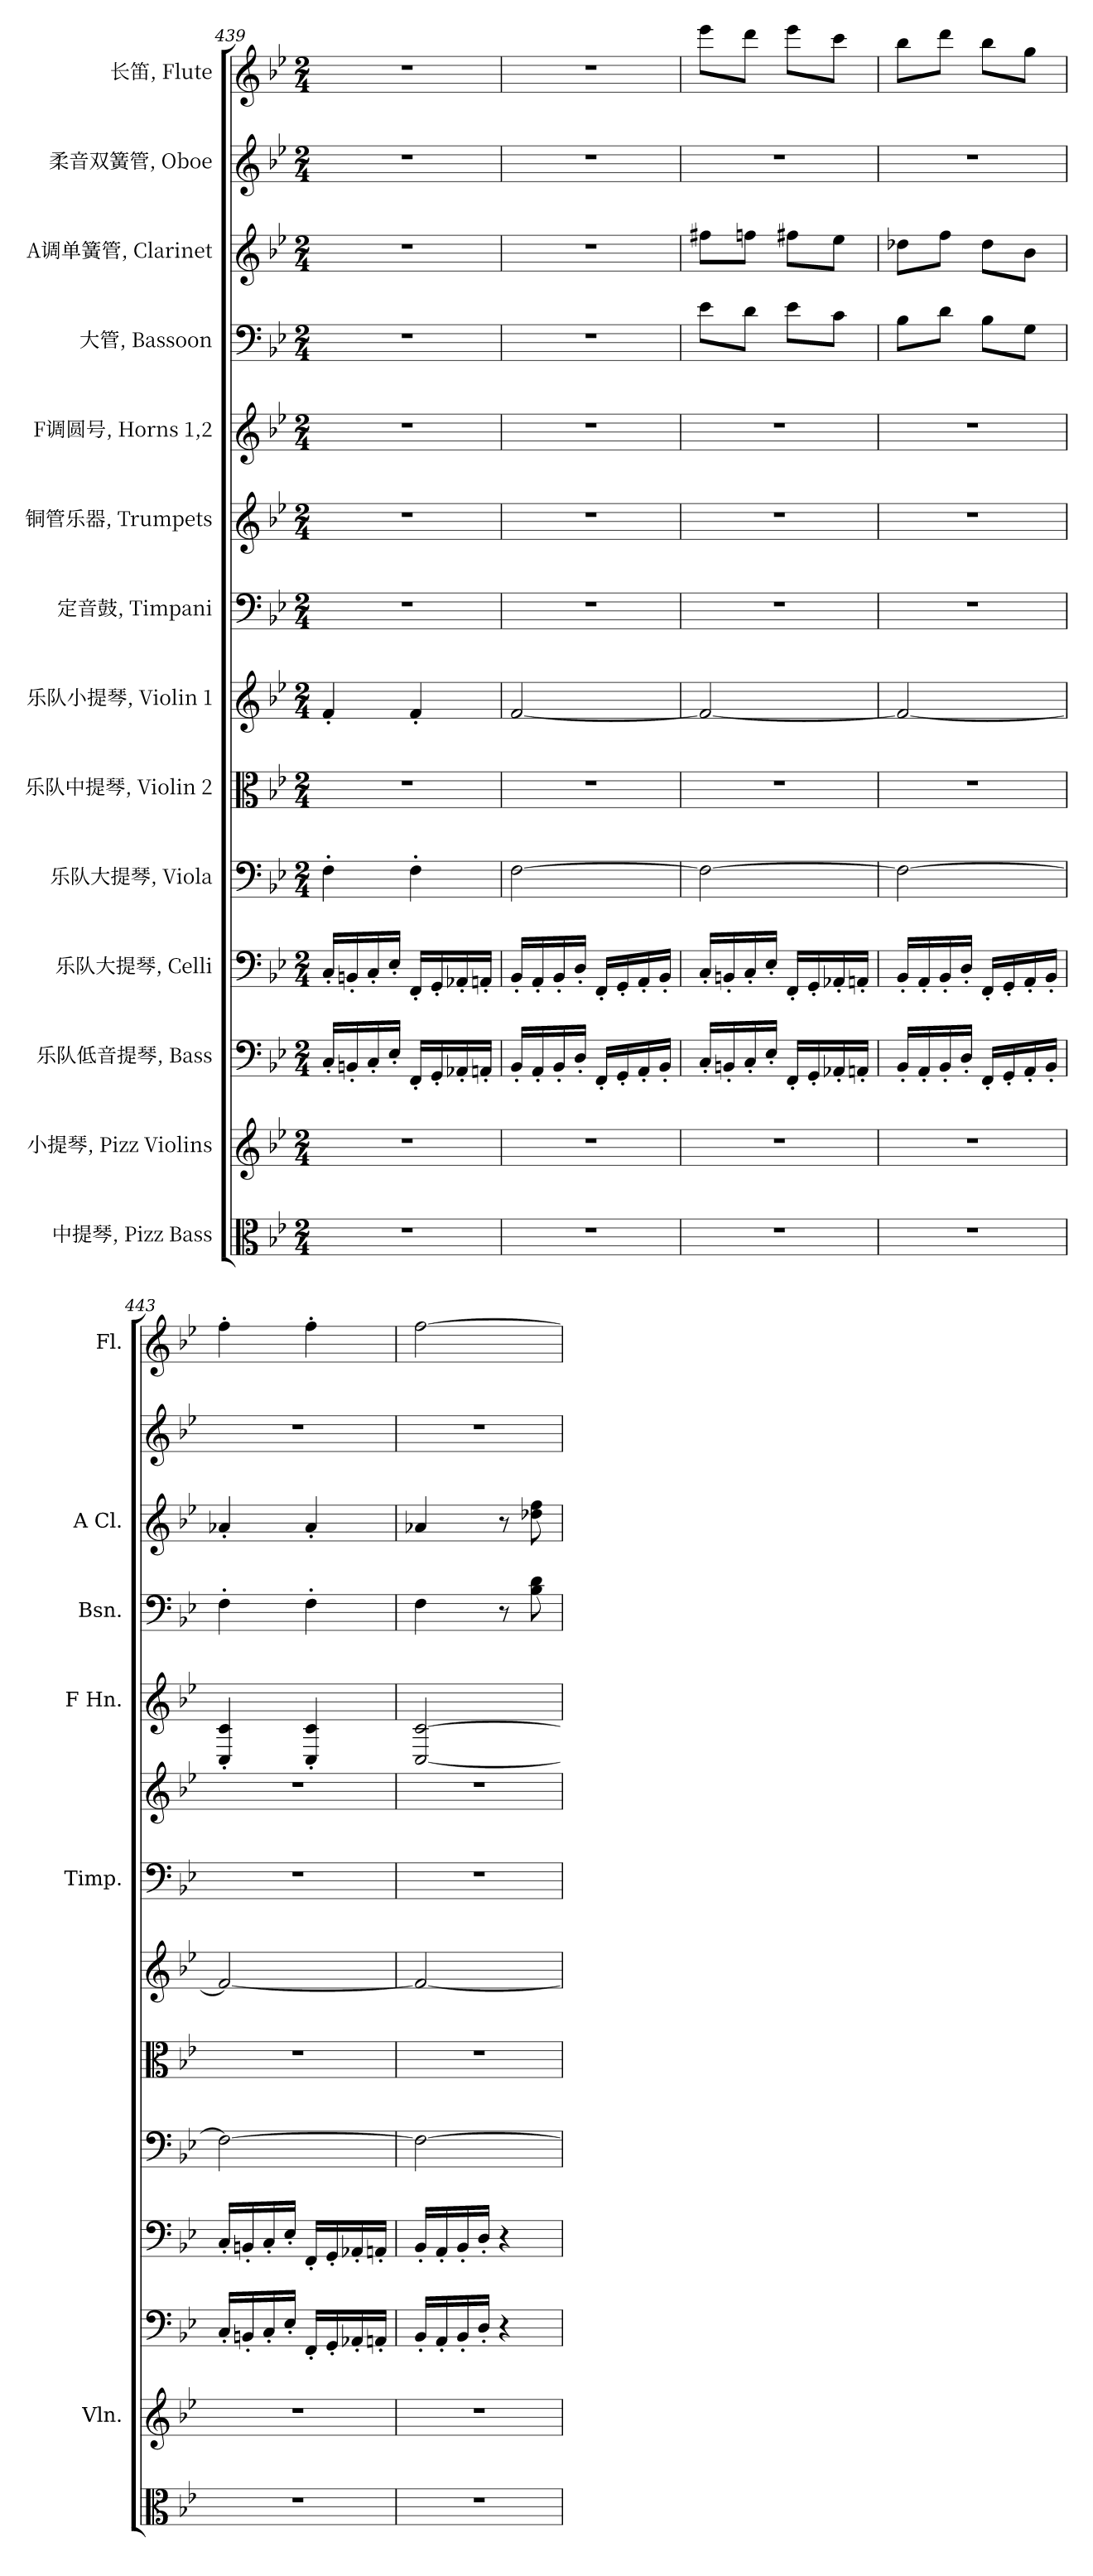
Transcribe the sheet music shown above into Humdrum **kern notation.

**kern	**kern	**kern	**kern	**kern	**kern	**kern	**kern	**kern	**kern	**kern	**kern	**kern	**kern
*part14	*part13	*part12	*part11	*part10	*part9	*part8	*part7	*part6	*part5	*part4	*part3	*part2	*part1
*staff14	*staff13	*staff12	*staff11	*staff10	*staff9	*staff8	*staff7	*staff6	*staff5	*staff4	*staff3	*staff2	*staff1
*I"中提琴, Pizz Bass	*I"小提琴, Pizz Violins	*I"乐队低音提琴, Bass	*I"乐队大提琴, Celli	*I"乐队大提琴, Viola	*I"乐队中提琴, Violin 2	*I"乐队小提琴, Violin 1	*I"定音鼓, Timpani	*I"铜管乐器, Trumpets	*I"F调圆号, Horns 1,2	*I"大管, Bassoon	*I"A调单簧管, Clarinet	*I"柔音双簧管, Oboe	*I"长笛, Flute
*	*I'Vln.	*	*	*	*	*	*I'Timp.	*	*I'F Hn.	*I'Bsn.	*I'A Cl.	*	*I'Fl.
*clefC3	*clefG2	*clefF4	*clefF4	*clefF4	*clefC3	*clefG2	*clefF4	*clefG2	*clefG2	*clefF4	*clefG2	*clefG2	*clefG2
*	*	*ITrd7c12	*	*	*	*	*	*	*ITrd4c7	*	*ITrd2c3	*ITrd2c3	*
*k[b-e-]	*k[b-e-]	*k[b-e-]	*k[b-e-]	*k[b-e-]	*k[b-e-]	*k[b-e-]	*k[b-e-]	*k[b-e-]	*k[b-e-a-]	*k[b-e-]	*k[f#]	*k[f#]	*k[b-e-]
*M2/4	*M2/4	*M2/4	*M2/4	*M2/4	*M2/4	*M2/4	*M2/4	*M2/4	*M2/4	*M2/4	*M2/4	*M2/4	*M2/4
=439	=439	=439	=439	=439	=439	=439	=439	=439	=439	=439	=439	=439	=439
2r	2r	16CC'/LL	16C'/LL	4F'\	2r	4f'/	2r	2r	2r	2r	2r	2r	2r
.	.	16BBBn'/	16BBn'/	.	.	.	.	.	.	.	.	.	.
.	.	16CC'/	16C'/	.	.	.	.	.	.	.	.	.	.
.	.	16EE-'/JJ	16E-'/JJ	.	.	.	.	.	.	.	.	.	.
.	.	16FFF'/LL	16FF'/LL	4F'\	.	4f'/	.	.	.	.	.	.	.
.	.	16GGG'/	16GG'/	.	.	.	.	.	.	.	.	.	.
.	.	16AAA-X'/	16AA-X'/	.	.	.	.	.	.	.	.	.	.
.	.	16AAAn'/JJ	16AAn'/JJ	.	.	.	.	.	.	.	.	.	.
!!LO:PB:g=z
=440	=440	=440	=440	=440	=440	=440	=440	=440	=440	=440	=440	=440	=440
2r	2r	16BBB-'/LL	16BB-'/LL	[2F\	2r	[2f/	2r	2r	2r	2r	2r	2r	2r
.	.	16AAA'/	16AA'/	.	.	.	.	.	.	.	.	.	.
.	.	16BBB-'/	16BB-'/	.	.	.	.	.	.	.	.	.	.
.	.	16DD'/JJ	16D'/JJ	.	.	.	.	.	.	.	.	.	.
.	.	16FFF'/LL	16FF'/LL	.	.	.	.	.	.	.	.	.	.
.	.	16GGG'/	16GG'/	.	.	.	.	.	.	.	.	.	.
.	.	16AAA'/	16AA'/	.	.	.	.	.	.	.	.	.	.
.	.	16BBB-'/JJ	16BB-'/JJ	.	.	.	.	.	.	.	.	.	.
=441	=441	=441	=441	=441	=441	=441	=441	=441	=441	=441	=441	=441	=441
2r	2r	16CC'/LL	16C'/LL	2F\_	2r	2f/_	2r	2r	2r	8e-\L	8dd#X\L	2r	8eee-\L
.	.	16BBBn'/	16BBn'/	.	.	.	.	.	.	.	.	.	.
.	.	16CC'/	16C'/	.	.	.	.	.	.	8d\J	8ddn\J	.	8ddd\J
.	.	16EE-'/JJ	16E-'/JJ	.	.	.	.	.	.	.	.	.	.
.	.	16FFF'/LL	16FF'/LL	.	.	.	.	.	.	8e-\L	8dd#X\L	.	8eee-\L
.	.	16GGG'/	16GG'/	.	.	.	.	.	.	.	.	.	.
.	.	16AAA-X'/	16AA-X'/	.	.	.	.	.	.	8c\J	8cc\J	.	8ccc\J
.	.	16AAAn'/JJ	16AAn'/JJ	.	.	.	.	.	.	.	.	.	.
=442	=442	=442	=442	=442	=442	=442	=442	=442	=442	=442	=442	=442	=442
2r	2r	16BBB-'/LL	16BB-'/LL	2F\_	2r	2f/_	2r	2r	2r	8B-\L	8b-X\L	2r	8bb-\L
.	.	16AAA'/	16AA'/	.	.	.	.	.	.	.	.	.	.
.	.	16BBB-'/	16BB-'/	.	.	.	.	.	.	8d\J	8dd\J	.	8ddd\J
.	.	16DD'/JJ	16D'/JJ	.	.	.	.	.	.	.	.	.	.
.	.	16FFF'/LL	16FF'/LL	.	.	.	.	.	.	8B-\L	8b-\L	.	8bb-\L
.	.	16GGG'/	16GG'/	.	.	.	.	.	.	.	.	.	.
.	.	16AAA'/	16AA'/	.	.	.	.	.	.	8G\J	8g\J	.	8gg\J
.	.	16BBB-'/JJ	16BB-'/JJ	.	.	.	.	.	.	.	.	.	.
=443	=443	=443	=443	=443	=443	=443	=443	=443	=443	=443	=443	=443	=443
2r	2r	16CC'/LL	16C'/LL	2F\_	2r	2f/_	2r	2r	4FF/' 4F/'	4F'\	4fn'/	2r	4ff'\
.	.	16BBBn'/	16BBn'/	.	.	.	.	.	.	.	.	.	.
.	.	16CC'/	16C'/	.	.	.	.	.	.	.	.	.	.
.	.	16EE-'/JJ	16E-'/JJ	.	.	.	.	.	.	.	.	.	.
.	.	16FFF'/LL	16FF'/LL	.	.	.	.	.	4FF/' 4F/'	4F'\	4f'/	.	4ff'\
.	.	16GGG'/	16GG'/	.	.	.	.	.	.	.	.	.	.
.	.	16AAA-X'/	16AA-X'/	.	.	.	.	.	.	.	.	.	.
.	.	16AAAn'/JJ	16AAn'/JJ	.	.	.	.	.	.	.	.	.	.
!!LO:PB:g=z
=444	=444	=444	=444	=444	=444	=444	=444	=444	=444	=444	=444	=444	=444
2r	2r	16BBB-'/LL	16BB-'/LL	2F\_	2r	2f/_	2r	2r	[2FF/ [2F/	4F\	4fn/	2r	[2ff\
.	.	16AAA'/	16AA'/	.	.	.	.	.	.	.	.	.	.
.	.	16BBB-'/	16BB-'/	.	.	.	.	.	.	.	.	.	.
.	.	16DD'/JJ	16D'/JJ	.	.	.	.	.	.	.	.	.	.
.	.	4r	4r	.	.	.	.	.	.	8r	8r	.	.
.	.	.	.	.	.	.	.	.	.	8B-\ 8d\	8b-X\ 8dd\	.	.
=	=	=	=	=	=	=	=	=	=	=	=	=	=
*-	*-	*-	*-	*-	*-	*-	*-	*-	*-	*-	*-	*-	*-
